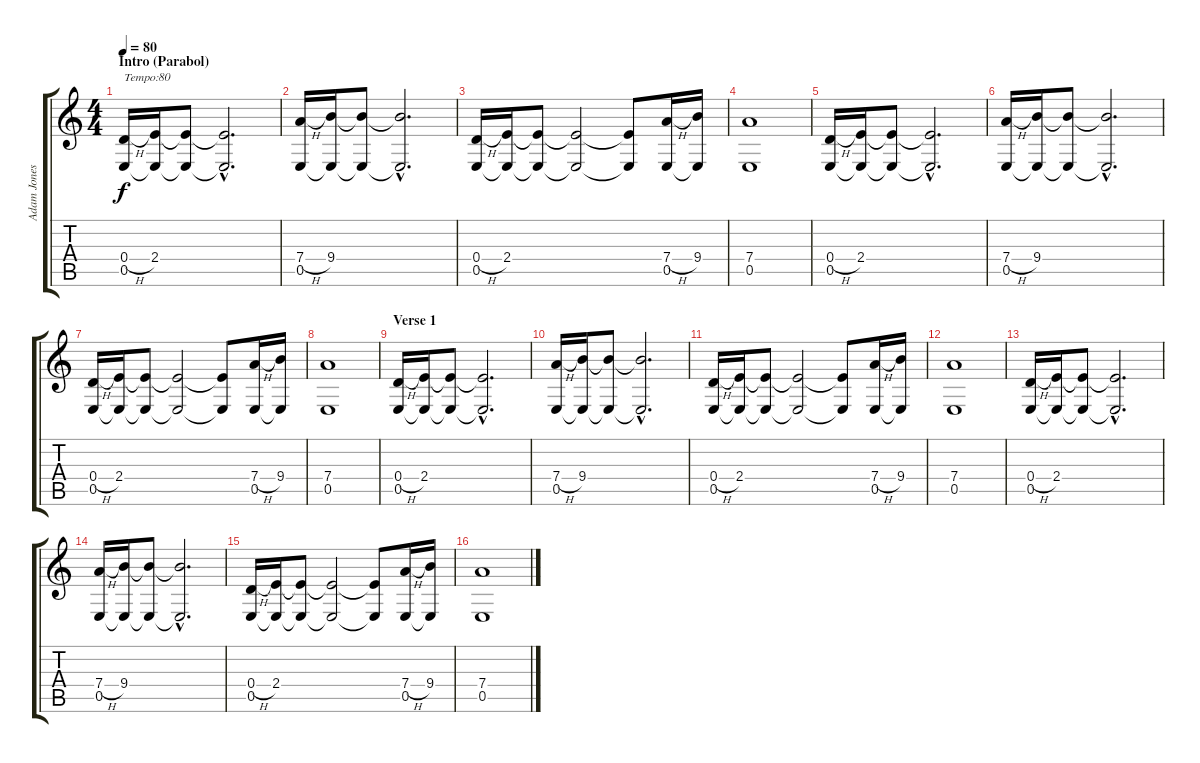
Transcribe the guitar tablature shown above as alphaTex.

\track ("Adam Jones - Guitar" "Adam Jones") {instrument electricguitarjazz}
\staff {score tabs}
\tuning (E4 B3 G3 D3 E2 B1) {hide}
\ts (4 4)
\section ("" "Intro (Parabol)")
\tempo 80
\clef g2
\ks c
(0.4{h} 0.5).16{txt "Tempo:80" dy f instrument electricguitarjazz} (2.4 0.5{t}).16 (2.4{t} 0.5{t}).8 (2.4{hac t} 0.5{hac t}).2{d} |
(7.4{h} 0.5).16 (9.4 0.5{t}).16 (9.4{t} 0.5{t}).8 (9.4{hac t} 0.5{hac t}).2{d} |
(0.4{h} 0.5).16 (2.4 0.5{t}).16 (2.4{t} 0.5{t}).8 (2.4{t} 0.5{t}).2 (2.4{t} 0.5{t}).8 (7.4{h} 0.5).16 (9.4 0.5{t}).16 |
(7.4 0.5).1 |
(0.4{h} 0.5).16 (2.4 0.5{t}).16 (2.4{t} 0.5{t}).8 (2.4{hac t} 0.5{hac t}).2{d} |
(7.4{h} 0.5).16 (9.4 0.5{t}).16 (9.4{t} 0.5{t}).8 (9.4{hac t} 0.5{hac t}).2{d} |
(0.4{h} 0.5).16 (2.4 0.5{t}).16 (2.4{t} 0.5{t}).8 (2.4{t} 0.5{t}).2 (2.4{t} 0.5{t}).8 (7.4{h} 0.5).16 (9.4 0.5{t}).16 |
(7.4 0.5).1 |
\section ("" "Verse 1")
(0.4{h} 0.5).16 (2.4 0.5{t}).16 (2.4{t} 0.5{t}).8 (2.4{hac t} 0.5{hac t}).2{d} |
(7.4{h} 0.5).16 (9.4 0.5{t}).16 (9.4{t} 0.5{t}).8 (9.4{hac t} 0.5{hac t}).2{d} |
(0.4{h} 0.5).16 (2.4 0.5{t}).16 (2.4{t} 0.5{t}).8 (2.4{t} 0.5{t}).2 (2.4{t} 0.5{t}).8 (7.4{h} 0.5).16 (9.4 0.5{t}).16 |
(7.4 0.5).1 |
(0.4{h} 0.5).16 (2.4 0.5{t}).16 (2.4{t} 0.5{t}).8 (2.4{hac t} 0.5{hac t}).2{d} |
(7.4{h} 0.5).16 (9.4 0.5{t}).16 (9.4{t} 0.5{t}).8 (9.4{hac t} 0.5{hac t}).2{d} |
(0.4{h} 0.5).16 (2.4 0.5{t}).16 (2.4{t} 0.5{t}).8 (2.4{t} 0.5{t}).2 (2.4{t} 0.5{t}).8 (7.4{h} 0.5).16 (9.4 0.5{t}).16 |
(7.4 0.5).1
